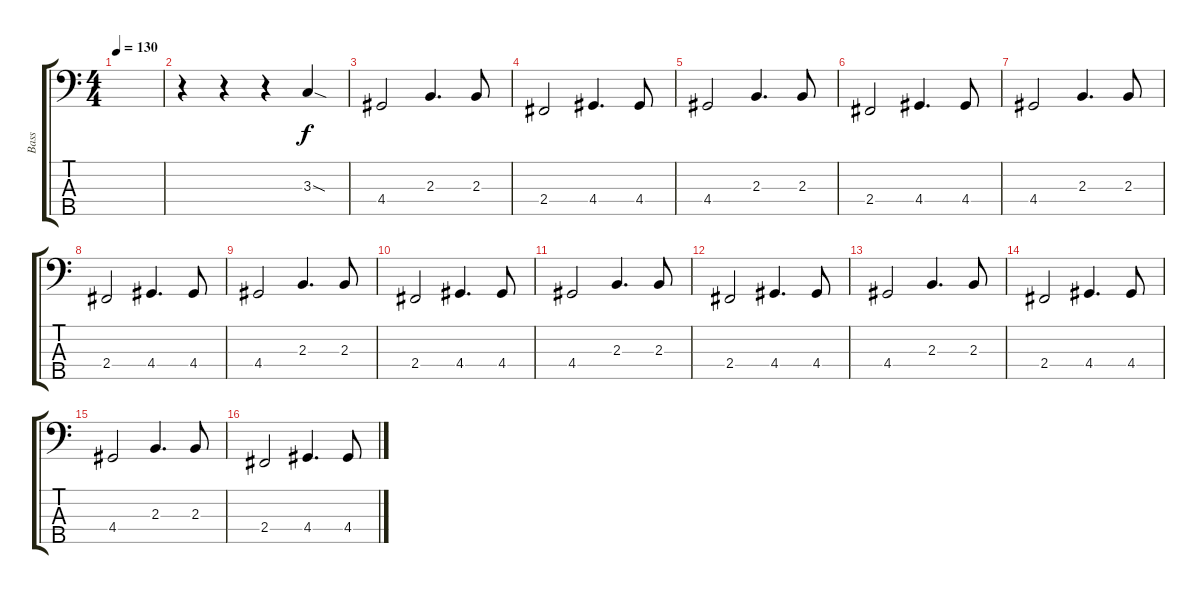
\track ("Bass" "Bass") {instrument electricbassfinger}
\staff {score tabs}
\tuning (G2 D2 A1 E1 B0) {hide}
\ts (4 4)
\tempo 130
\clef f4
\ks c
|
r.4 r.4 r.4 3.3{sod}.4 |
4.4.2 2.3.4{d} 2.3.8 |
2.4.2 4.4.4{d} 4.4.8 |
4.4.2 2.3.4{d} 2.3.8 |
2.4.2 4.4.4{d} 4.4.8 |
4.4.2 2.3.4{d} 2.3.8 |
2.4.2 4.4.4{d} 4.4.8 |
4.4.2 2.3.4{d} 2.3.8 |
2.4.2 4.4.4{d} 4.4.8 |
4.4.2 2.3.4{d} 2.3.8 |
2.4.2 4.4.4{d} 4.4.8 |
4.4.2 2.3.4{d} 2.3.8 |
2.4.2 4.4.4{d} 4.4.8 |
4.4.2 2.3.4{d} 2.3.8 |
2.4.2 4.4.4{d} 4.4.8
